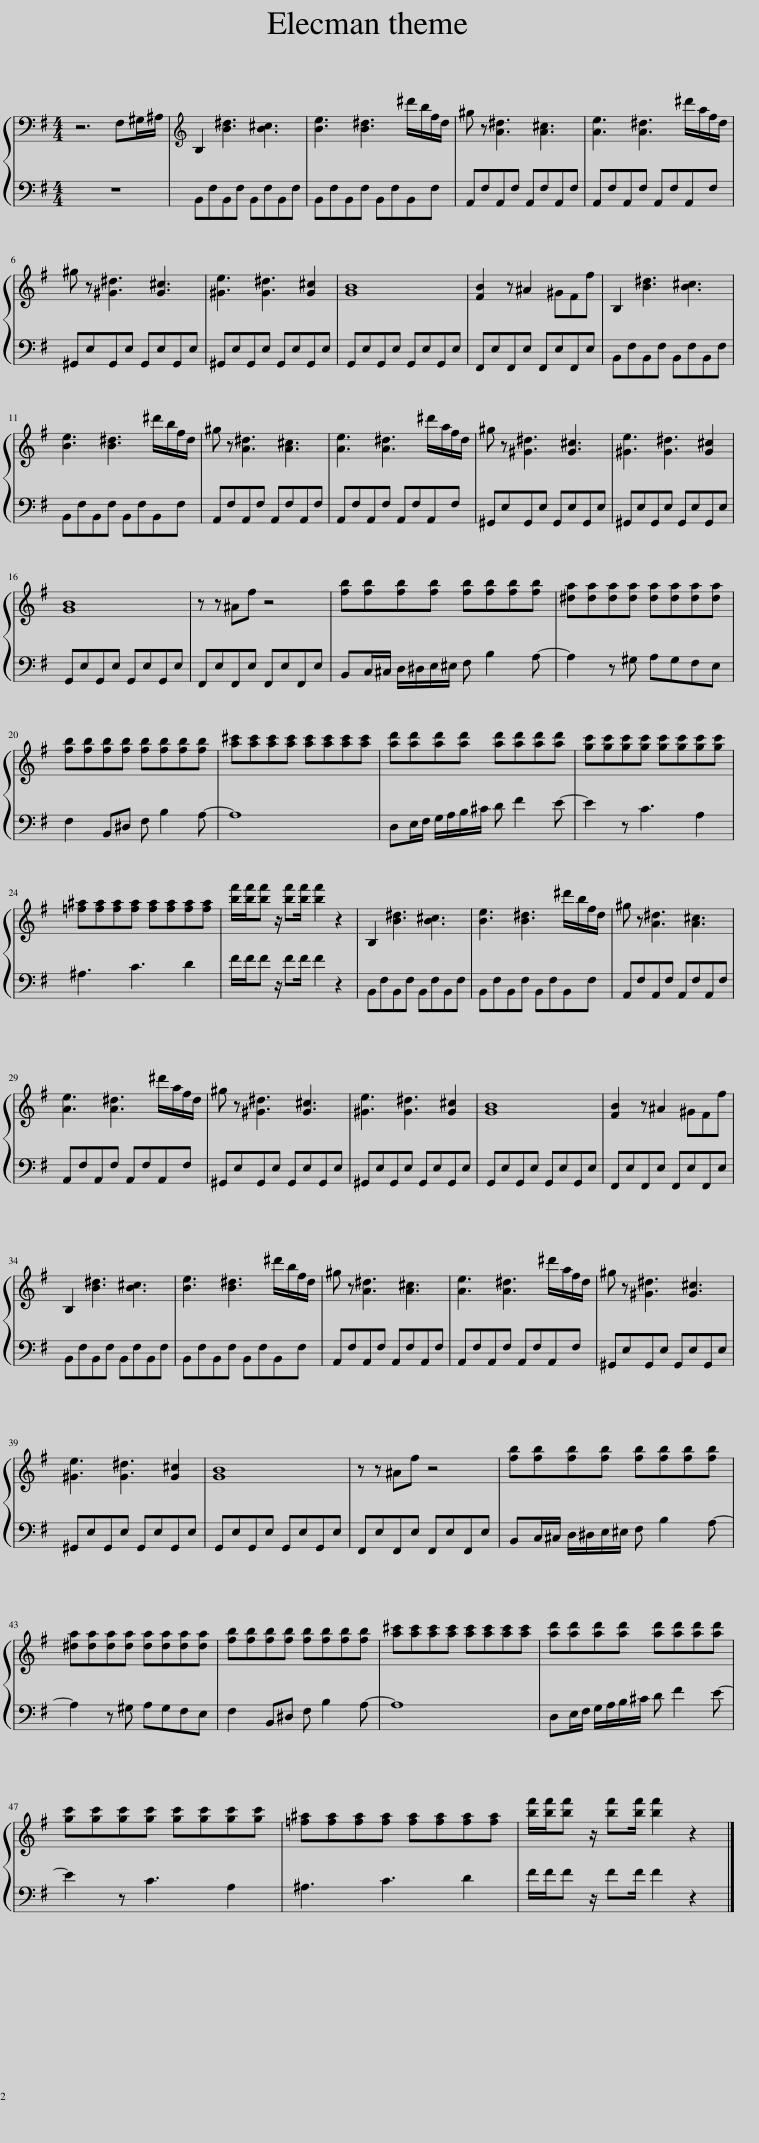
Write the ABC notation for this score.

X:1
%%score { 1 | 2 }
L:1/8
M:4/4
I:linebreak $
K:G
V:1 bass
V:2 bass
V:1
 z6 F,^G,/^A,/ |[K:treble] B,2 [B^d]3 [B^c]3 | [Be]3 [B^d]3 ^d'/b/f/d/ | ^g z [A^d]3 [A^c]3 | [Ae]3 [A^d]3 ^d'/a/f/d/ |$ %5
 ^g z [^G^d]3 [G^c]3 | [^Ge]3 [G^d]3 [G^c]2 | [GB]8 | [FB]2 z ^A2 ^GFf | B,2 [B^d]3 [B^c]3 |$ %10
 [Be]3 [B^d]3 ^d'/b/f/d/ | ^g z [A^d]3 [A^c]3 | [Ae]3 [A^d]3 ^d'/a/f/d/ | ^g z [^G^d]3 [G^c]3 | [^Ge]3 [G^d]3 [G^c]2 |$ %15
 [GB]8 | z z ^Af z4 | [fb][fb][fb][fb] [fb][fb][fb][fb] | [^da][da][da][da] [da][da][da][da] |$ [fb][fb][fb][fb] [fb][fb][fb][fb] | %20
 [a^c'][ac'][ac'][ac'] [ac'][ac'][ac'][ac'] | [ad'][ad'][ad'][ad'] [ad'][ad'][ad'][ad'] | [gc'][gc'][gc'][gc'] [gc'][gc'][gc'][gc'] |$ [=f^a][fa][fa][fa] [fa][fa][fa][fa] | [bf']/[bf']/[bf'] z/ [bf'][bf']/ [bf']2 z2 | %25
 B,2 [B^d]3 [B^c]3 | [Be]3 [B^d]3 ^d'/b/f/d/ | ^g z [A^d]3 [A^c]3 |$ [Ae]3 [A^d]3 ^d'/a/f/d/ | ^g z [^G^d]3 [G^c]3 | %30
 [^Ge]3 [G^d]3 [G^c]2 | [GB]8 | [FB]2 z ^A2 ^GFf |$ B,2 [B^d]3 [B^c]3 | [Be]3 [B^d]3 ^d'/b/f/d/ | %35
 ^g z [A^d]3 [A^c]3 | [Ae]3 [A^d]3 ^d'/a/f/d/ | ^g z [^G^d]3 [G^c]3 |$ [^Ge]3 [G^d]3 [G^c]2 | [GB]8 | %40
 z z ^Af z4 | [fb][fb][fb][fb] [fb][fb][fb][fb] |$ [^da][da][da][da] [da][da][da][da] | [fb][fb][fb][fb] [fb][fb][fb][fb] | [a^c'][ac'][ac'][ac'] [ac'][ac'][ac'][ac'] | %45
 [ad'][ad'][ad'][ad'] [ad'][ad'][ad'][ad'] |$ [gc'][gc'][gc'][gc'] [gc'][gc'][gc'][gc'] | [=f^a][fa][fa][fa] [fa][fa][fa][fa] | [bf']/[bf']/[bf'] z/ [bf'][bf']/ [bf']2 z2 |] %49
V:2
 z8 | B,,F,B,,F, B,,F,B,,F, | B,,F,B,,F, B,,F,B,,F, | A,,F,A,,F, A,,F,A,,F, | A,,F,A,,F, A,,F,A,,F, |$ %5
 ^G,,E,G,,E, G,,E,G,,E, | ^G,,E,G,,E, G,,E,G,,E, | G,,E,G,,E, G,,E,G,,E, | F,,E,F,,E, F,,E,F,,E, | B,,F,B,,F, B,,F,B,,F, |$ %10
 B,,F,B,,F, B,,F,B,,F, | A,,F,A,,F, A,,F,A,,F, | A,,F,A,,F, A,,F,A,,F, | ^G,,E,G,,E, G,,E,G,,E, | ^G,,E,G,,E, G,,E,G,,E, |$ %15
 G,,E,G,,E, G,,E,G,,E, | F,,E,F,,E, F,,E,F,,E, | B,,C,/^C,/ D,/^D,/E,/^E,/ F, B,2 A,- | A,2 z ^G, A,G,F,E, |$ F,2 B,,^D, F, B,2 A,- | %20
 A,8 | D,E,/F,/ G,/A,/B,/^C/ D F2 E- | E2 z C3 A,2 |$ ^A,3 C3 D2 | F/F/F z/ FF/ F2 z2 | %25
 B,,F,B,,F, B,,F,B,,F, | B,,F,B,,F, B,,F,B,,F, | A,,F,A,,F, A,,F,A,,F, |$ A,,F,A,,F, A,,F,A,,F, | ^G,,E,G,,E, G,,E,G,,E, | %30
 ^G,,E,G,,E, G,,E,G,,E, | G,,E,G,,E, G,,E,G,,E, | F,,E,F,,E, F,,E,F,,E, |$ B,,F,B,,F, B,,F,B,,F, | B,,F,B,,F, B,,F,B,,F, | %35
 A,,F,A,,F, A,,F,A,,F, | A,,F,A,,F, A,,F,A,,F, | ^G,,E,G,,E, G,,E,G,,E, |$ ^G,,E,G,,E, G,,E,G,,E, | G,,E,G,,E, G,,E,G,,E, | %40
 F,,E,F,,E, F,,E,F,,E, | B,,C,/^C,/ D,/^D,/E,/^E,/ F, B,2 A,- |$ A,2 z ^G, A,G,F,E, | F,2 B,,^D, F, B,2 A,- | A,8 | %45
 D,E,/F,/ G,/A,/B,/^C/ D F2 E- |$ E2 z C3 A,2 | ^A,3 C3 D2 | F/F/F z/ FF/ F2 z2 |] %49
